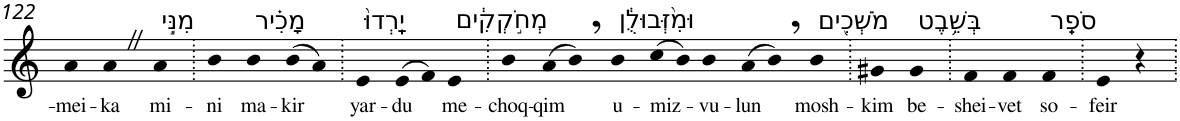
**kern	**text
*part1	*part1
*staff1	*staff1
*I"Piano	*
*I'Pno	*
!!LO:PB:g=z
*clefG2	*
*k[]	*
=122	=122
!	!LO:LY:b
4a	-mei-
!	!LO:LY:b
4aZ	-ka
!LO:TX:a:t=מִנִּ֣י	!
!	!LO:LY:b
4a	mi-
=123.	=123.
!	!LO:LY:b
4b	-ni
!LO:TX:a:t=מָכִ֗יר	!
!	!LO:LY:b
4b	ma-
!	!LO:LY:b
(>8b	-kir
8a)	.
=124.	=124.
!LO:TX:a:t=יָֽרְדוּ֙	!
!	!LO:LY:b
4e	yar-
!	!LO:LY:b
(>8e	-du
8f)	.
!LO:TX:a:t=מְחֹ֣קְקִ֔ים	!
!	!LO:LY:b
4e	me-
=125.	=125.
!	!LO:LY:b
4b	-choq-
!	!LO:LY:b
(>8a	-qim
8b,)	.
!LO:TX:a:t=וּמִ֨זְּבוּלֻ֔ן	!
!	!LO:LY:b
4b	u-
!	!LO:LY:b
(>8cc	-miz-
8b)	.
!	!LO:LY:b
4b	-vu-
!	!LO:LY:b
(>8a	-lun
8b,)	.
!LO:TX:a:t=מֹשְׁכִ֖ים	!
!	!LO:LY:b
4b	mosh-
=126.	=126.
!	!LO:LY:b
4g#X	-kim
!LO:TX:a:t=בְּשֵׁ֥בֶט	!
!	!LO:LY:b
4g#	be-
=127.	=127.
!	!LO:LY:b
4f	-shei-
!	!LO:LY:b
4f	-vet
!LO:TX:a:t=סֹפֵֽר	!
!	!LO:LY:b
4f	so-
=128.	=128.
!	!LO:LY:b
4e	-feir
4r	.
=.	=.
*-	*-
